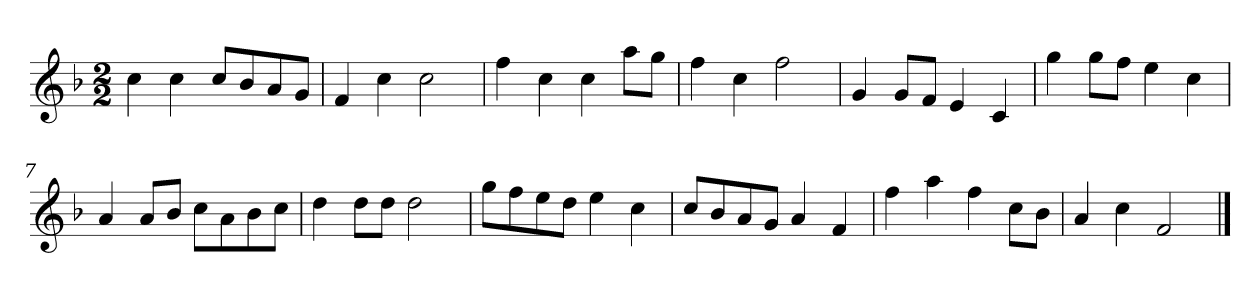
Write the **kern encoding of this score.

**kern
*part1
*staff1
*k[b-]
*M2/2
*MM120
=1
4cc
4cc
8ccL
8b-
8a
8gJ
=2
4f
4cc
2cc
=3
4ff
4cc
4cc
8aaL
8ggJ
=4
4ff
4cc
2ff
=5
4g
8gL
8fJ
4e
4c
=6
4gg
8ggL
8ffJ
4ee
4cc
=7
4a
8aL
8b-J
8ccL
8a
8b-
8ccJ
=8
4dd
8ddL
8ddJ
2dd
=9
8ggL
8ff
8ee
8ddJ
4ee
4cc
=10
8ccL
8b-
8a
8gJ
4a
4f
=11
4ff
4aa
4ff
8ccL
8b-J
=12
4a
4cc
2f
==
*-
